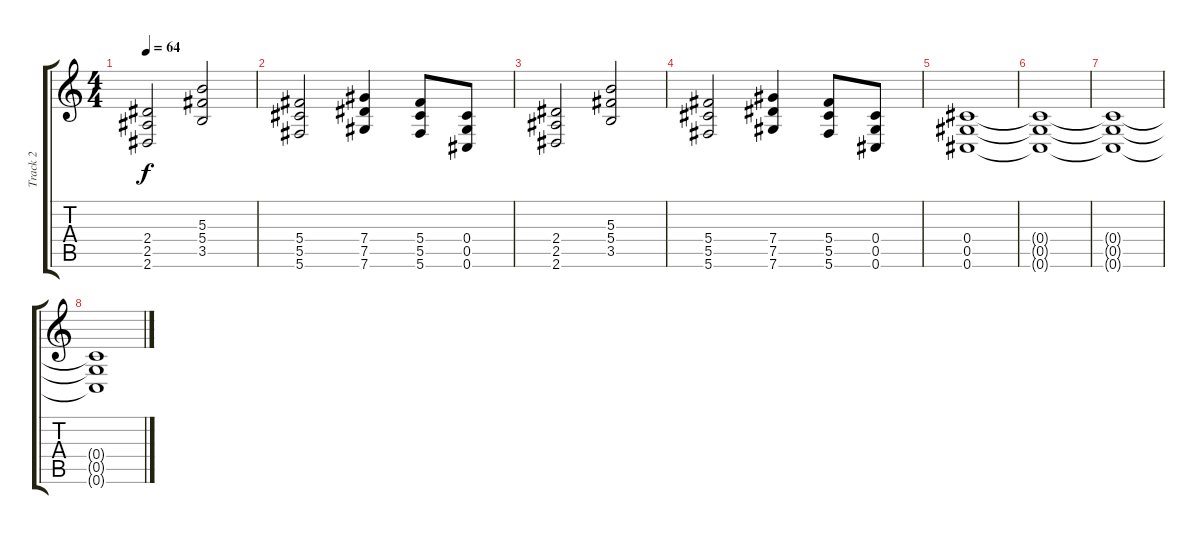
\track ("Track 2" "Track 2") {instrument distortionguitar}
\staff {score tabs}
\tuning (Eb4 Bb3 Gb3 Db3 Ab2 Db2) {hide}
\ts (4 4)
\tempo 64
\clef g2
\ks c
(2.4 2.5 2.6).2{dy f} (5.3 5.4 3.5).2 |
(5.4 5.5 5.6).2 (7.4 7.5 7.6).4 (5.4 5.5 5.6).8 (0.4 0.5 0.6).8 |
(2.4 2.5 2.6).2 (5.3 5.4 3.5).2 |
(5.4 5.5 5.6).2 (7.4 7.5 7.6).4 (5.4 5.5 5.6).8 (0.4 0.5 0.6).8 |
(0.4 0.5 0.6).1 |
(0.4{t} 0.5{t} 0.6{t}).1 |
(0.4{t} 0.5{t} 0.6{t}).1 |
(0.4{t} 0.5{t} 0.6{t}).1
